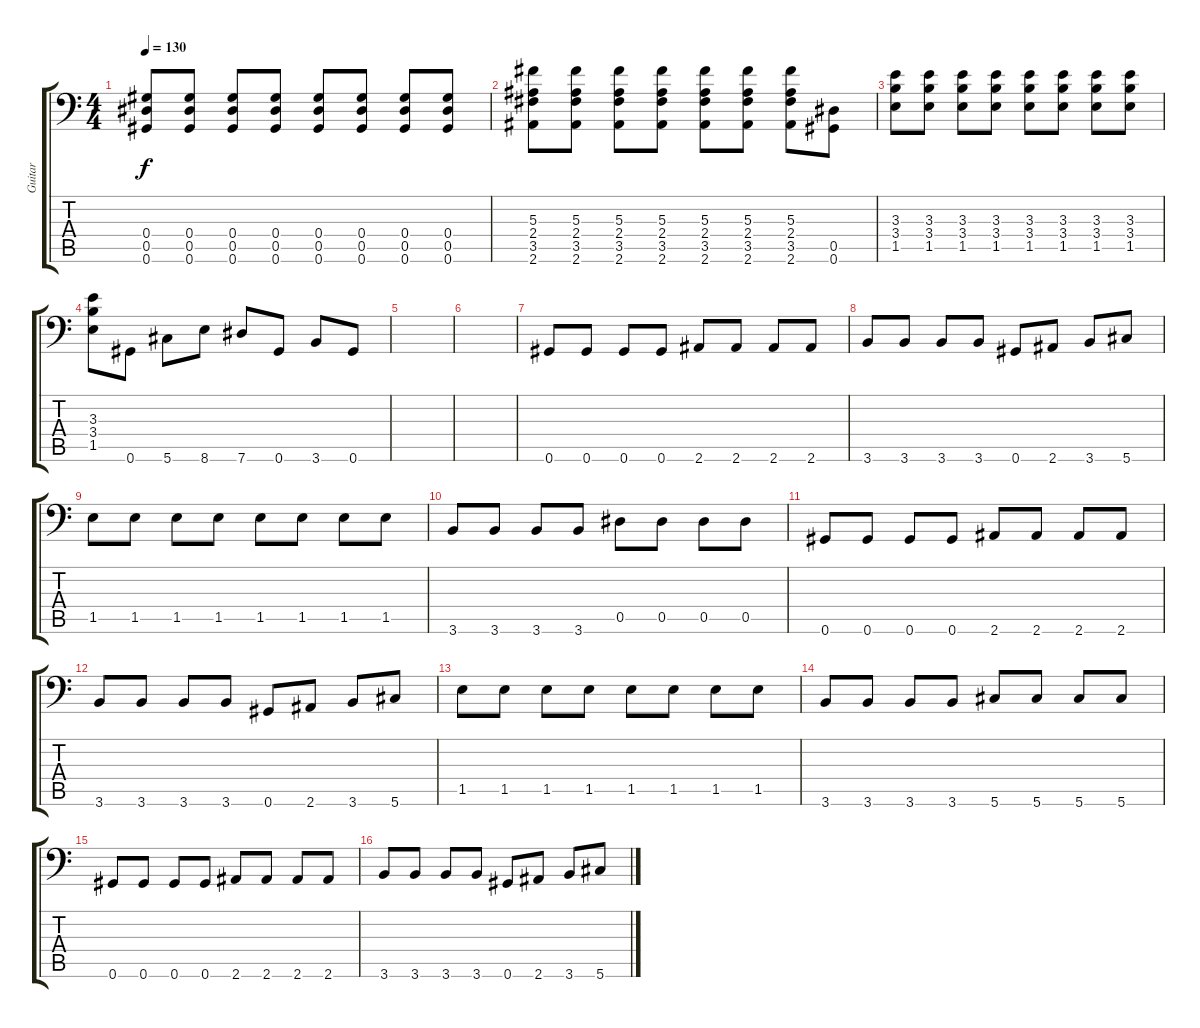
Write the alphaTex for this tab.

\track ("Guitar" "Guitar") {instrument distortionguitar}
\staff {score tabs}
\tuning (Bb3 Gb3 Db3 Ab2 Eb2 Ab1) {hide}
\ts (4 4)
\tempo 130
\clef f4
\ks c
(0.4 0.5 0.6).8{dy f} (0.4 0.5 0.6).8 (0.4 0.5 0.6).8 (0.4 0.5 0.6).8 (0.4 0.5 0.6).8 (0.4 0.5 0.6).8 (0.4 0.5 0.6).8 (0.4 0.5 0.6).8 |
(5.3 2.4 3.5 2.6).8 (5.3 2.4 3.5 2.6).8 (5.3 2.4 3.5 2.6).8 (5.3 2.4 3.5 2.6).8 (5.3 2.4 3.5 2.6).8 (5.3 2.4 3.5 2.6).8 (5.3 2.4 3.5 2.6).8 (0.5 0.6).8 |
(3.3 3.4 1.5).8 (3.3 3.4 1.5).8 (3.3 3.4 1.5).8 (3.3 3.4 1.5).8 (3.3 3.4 1.5).8 (3.3 3.4 1.5).8 (3.3 3.4 1.5).8 (3.3 3.4 1.5).8 |
(3.3 3.4 1.5).8 0.6.8 5.6.8 8.6.8 7.6.8 0.6.8 3.6.8 0.6.8 |
|
|
0.6.8 0.6.8 0.6.8 0.6.8 2.6.8 2.6.8 2.6.8 2.6.8 |
3.6.8 3.6.8 3.6.8 3.6.8 0.6.8 2.6.8 3.6.8 5.6.8 |
1.5.8 1.5.8 1.5.8 1.5.8 1.5.8 1.5.8 1.5.8 1.5.8 |
3.6.8 3.6.8 3.6.8 3.6.8 0.5.8 0.5.8 0.5.8 0.5.8 |
0.6.8 0.6.8 0.6.8 0.6.8 2.6.8 2.6.8 2.6.8 2.6.8 |
3.6.8 3.6.8 3.6.8 3.6.8 0.6.8 2.6.8 3.6.8 5.6.8 |
1.5.8 1.5.8 1.5.8 1.5.8 1.5.8 1.5.8 1.5.8 1.5.8 |
3.6.8 3.6.8 3.6.8 3.6.8 5.6.8 5.6.8 5.6.8 5.6.8 |
0.6.8 0.6.8 0.6.8 0.6.8 2.6.8 2.6.8 2.6.8 2.6.8 |
3.6.8 3.6.8 3.6.8 3.6.8 0.6.8 2.6.8 3.6.8 5.6.8
